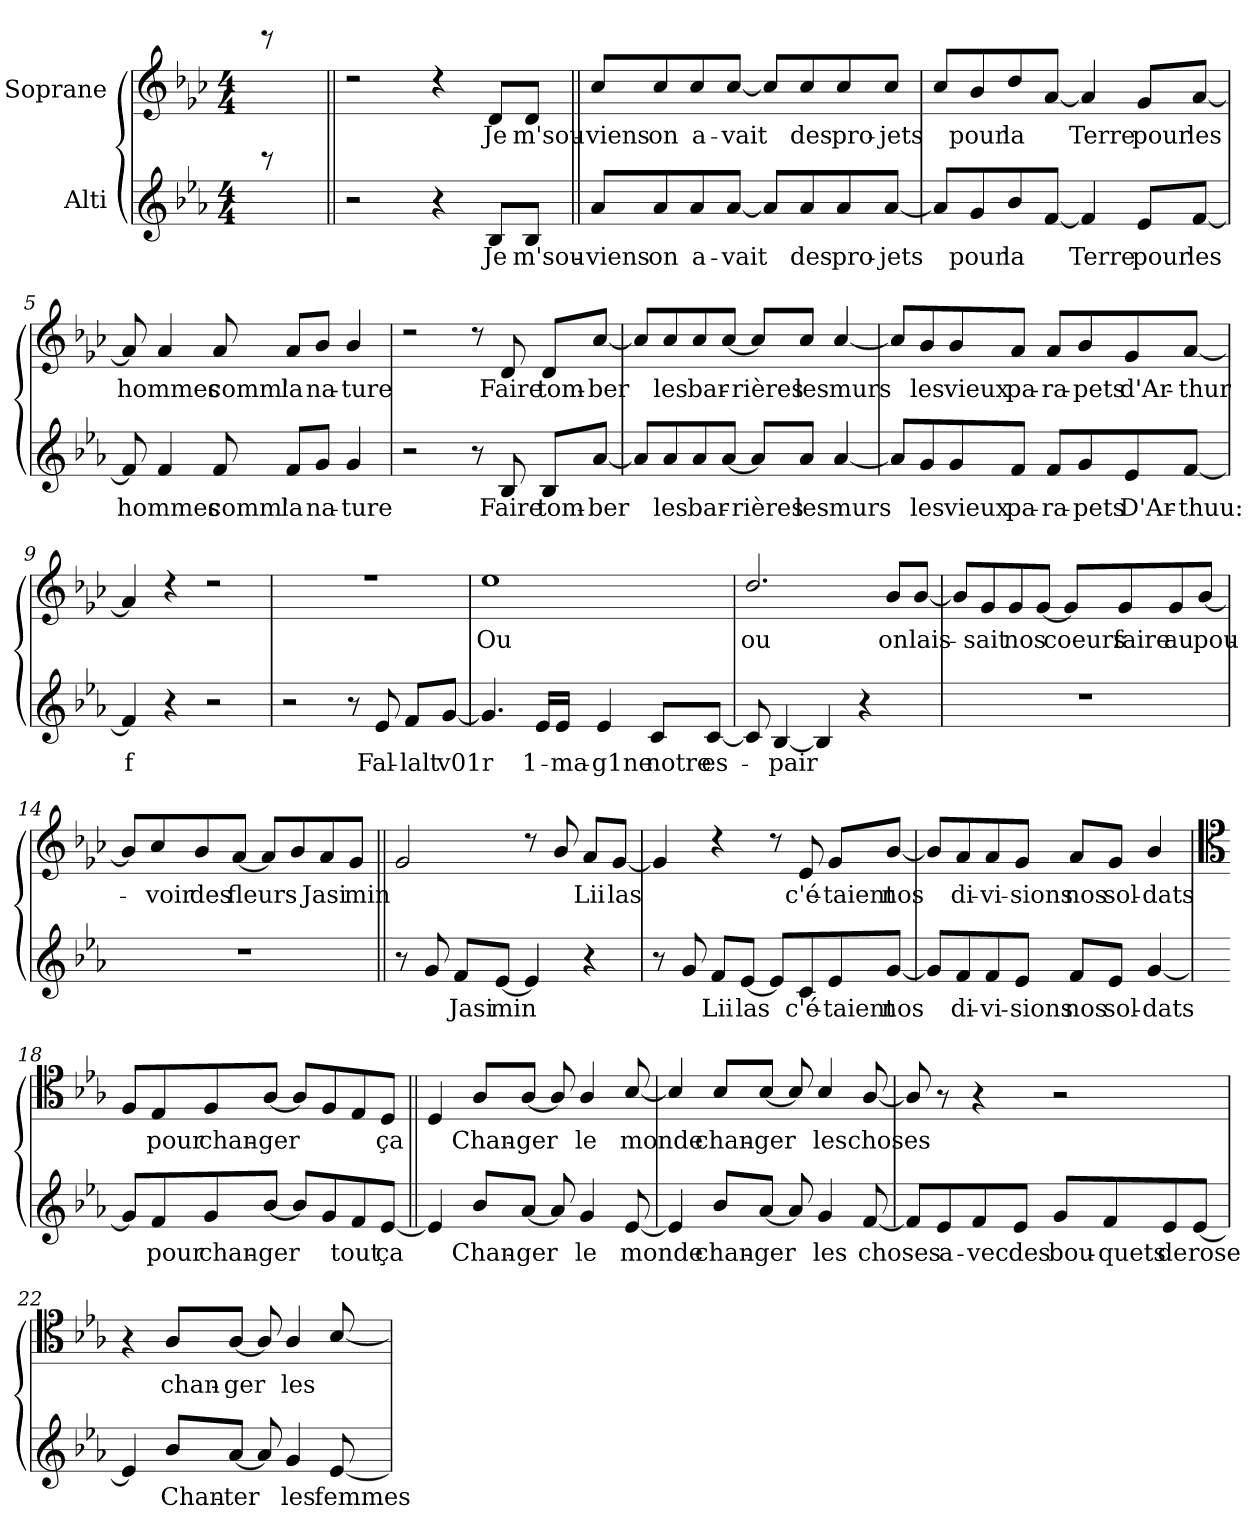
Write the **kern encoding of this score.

**kern	**text	**kern	**text
*part2	*part2	*part1	*part1
*staff2	*staff2	*staff1	*staff1
*I"Alti	*	*I"Soprane	*
*clefG2	*	*clefG3	*
*k[b-e-a-]	*	*k[b-e-a-]	*
*M4/4	*	*M4/4	*
=1||	=1||	=1||	=1||
8rbb	.	8rbb	.
=2||	=2||	=2||	=2||
2r	.	2rb	.
4r	.	4rb	.
!	!LO:LY:b	!	!LO:LY:b
8B-/L	Je	8B-/L	Je
!	!LO:LY:b	!	!LO:LY:b
8B-/J	m'sou-	8B-/J	m'sou-
=3||	=3||	=3||	=3||
!	!LO:LY:b	!	!LO:LY:b
8a-/L	-viens	8a-/L	-viens
!	!LO:LY:b	!	!LO:LY:b
8a-/	on	8a-/	on
!	!LO:LY:b	!	!LO:LY:b
8a-/	a-	8a-/	a-
!	!LO:LY:b	!	!LO:LY:b
[<8a-/J	-vait	[<8a-/J	-vait
8a-/L]	.	8a-/L]	.
!	!LO:LY:b	!	!LO:LY:b
8a-/	des	8a-/	des
!	!LO:LY:b	!	!LO:LY:b
8a-/	pro-	8a-/	pro-
!	!LO:LY:b	!	!LO:LY:b
[<8a-/J	-jets	8a-/J	-jets
=4	=4	=4	=4
8a-/L]	.	8a-/L	.
!	!LO:LY:b	!	!LO:LY:b
8g/	pour	8g/	pour
!	!LO:LY:b	!	!LO:LY:b
8b-/	la	8b-/	la
[<8f/J	.	[<8f/J	.
!	!LO:LY:b	!	!LO:LY:b
4f/]	Terre	4f/]	Terre
!	!LO:LY:b	!	!LO:LY:b
8e-/L	pour	8e-/L	pour
!	!LO:LY:b	!	!LO:LY:b
[<8f/J	les	[<8f/J	les
!!LO:LB:g=z
=5	=5	=5	=5
!	!LO:LY:b	!	!LO:LY:b
8f/]	hommes	8f/]	hommes
4f/	.	4f/	.
!	!LO:LY:b	!	!LO:LY:b
8f/	comm'	8f/	comm'
!	!LO:LY:b	!	!LO:LY:b
8f/L	la	8f/L	la
!	!LO:LY:b	!	!LO:LY:b
8g/J	na-	8g/J	na-
!	!LO:LY:b	!	!LO:LY:b
4g/	-ture	4g/	-ture
=6	=6	=6	=6
2r	.	2rcc	.
8r	.	8rb	.
!	!LO:LY:b	!	!LO:LY:b
8B-/	Faire	8B-/	Faire
!	!LO:LY:b	!	!LO:LY:b
8B-/L	tom-	8B-/L	tom-
!	!LO:LY:b	!	!LO:LY:b
[<8a-/J	-ber	[<8a-/J	-ber
=7	=7	=7	=7
8a-/L]	.	8a-/L]	.
!	!LO:LY:b	!	!LO:LY:b
8a-/	les	8a-/	les
!	!LO:LY:b	!	!LO:LY:b
8a-/	bar-	8a-/	bar-
[<8a-/J	.	[<8a-/J	.
!	!LO:LY:b	!	!LO:LY:b
8a-/L]	-rières	8a-/L]	-rières
!	!LO:LY:b	!	!LO:LY:b
8a-/J	les	8a-/J	les
!	!LO:LY:b	!	!LO:LY:b
[<4a-/	murs	[<4a-/	murs
=8	=8	=8	=8
8a-/L]	.	8a-/L]	.
!	!LO:LY:b	!	!LO:LY:b
8g/	les	8g/	les
!	!LO:LY:b	!	!LO:LY:b
8g/	vieux	8g/	vieux
!	!LO:LY:b	!	!LO:LY:b
8f/J	pa-	8f/J	pa-
!	!LO:LY:b	!	!LO:LY:b
8f/L	-ra-	8f/L	-ra-
!	!LO:LY:b	!	!LO:LY:b
8g/	-pets	8g/	-pets
!	!LO:LY:b	!	!LO:LY:b
8e-/	D'Ar-	8e-/	d'Ar-
!	!LO:LY:b	!	!LO:LY:b
[<8f/J	-thuu:	[<8f/J	-thur
!!LO:LB:g=z
=9	=9	=9	=9
!	!LO:LY:b	!	!
4f/]	f	4f/]	.
4r	.	4rb	.
2r	.	2rcc	.
=10	=10	=10	=10
2r	.	1rdd	.
8r	.	.	.
!	!LO:LY:b	!	!
8e-/	Fal-	.	.
!	!LO:LY:b	!	!
8f/L	-lalt	.	.
!	!LO:LY:b	!	!
[<8g/J	v01r	.	.
=11	=11	=11	=11
!	!	!	!LO:LY:b
4.g/]	.	1cc	Ou
!	!LO:LY:b	!	!
16e-/LL	1-	.	.
!	!LO:LY:b	!	!
16e-/JJ	-ma-	.	.
!	!LO:LY:b	!	!
4e-/	-g1ne	.	.
!	!LO:LY:b	!	!
8c/L	notre	.	.
!	!LO:LY:b	!	!
[<8c/J	es-	.	.
=12	=12	=12	=12
!	!	!	!LO:LY:b
8c/]	.	2.b-/	ou
!	!LO:LY:b	!	!
[<4B-/	-pair	.	.
4B-/]	.	.	.
4r	.	.	.
!	!	!	!LO:LY:b
.	.	8g/L	on
!	!	!	!LO:LY:b
8ryy	.	[<8g/J	lais-
=13	=13	=13	=13
1rdd	.	8g/L]	.
!	!	!	!LO:LY:b
.	.	8e-/	-sait
!	!	!	!LO:LY:b
.	.	8e-/	nos
.	.	[<8e-/J	.
!	!	!	!LO:LY:b
.	.	8e-/L]	coeurs
!	!	!	!LO:LY:b
.	.	8e-/	faire
!	!	!	!LO:LY:b
.	.	8e-/	au
!	!	!	!LO:LY:b
.	.	[<8g/J	pou-
!!LO:LB:g=z
=14	=14	=14	=14
1rdd	.	8g/L]	.
!	!	!	!LO:LY:b
.	.	8a-/	-voir
!	!	!	!LO:LY:b
.	.	8g/	des
!	!	!	!LO:LY:b
.	.	[<8f/J	fleurs
.	.	8f/L]	.
.	.	8g/	.
!	!	!	!LO:LY:b
.	.	8f/	Jasi
!	!	!	!LO:LY:b
.	.	8e-/J	min
=15||	=15||	=15||	=15||
8r	.	2e-/	.
8g/	.	.	.
!	!LO:LY:b	!	!
8f/L	Jasi	.	.
!	!LO:LY:b	!	!
[<8e-/J	min	.	.
4e-/]	.	8rb	.
.	.	8g/	.
!	!	!	!LO:LY:b
4r	.	8f/L	Lii
!	!	!	!LO:LY:b
.	.	[<8e-/J	las
=16	=16	=16	=16
8r	.	4e-/]	.
8g/	.	.	.
!	!LO:LY:b	!	!
8f/L	Lii	4rb	.
!	!LO:LY:b	!	!
[<8e-/J	las	.	.
8e-/L]	.	8rb	.
!	!LO:LY:b	!	!LO:LY:b
8c/	c'é-	8c/	c'é-
!	!LO:LY:b	!	!LO:LY:b
8e-/	-taient	8e-/L	-taient
!	!LO:LY:b	!	!LO:LY:b
[<8g/J	nos	[<8g/J	nos
=17	=17	=17	=17
8g/L]	.	8g/L]	.
!	!LO:LY:b	!	!LO:LY:b
8f/	di-	8f/	di-
!	!LO:LY:b	!	!LO:LY:b
8f/	-vi-	8f/	-vi-
!	!LO:LY:b	!	!LO:LY:b
8e-/J	-sions	8e-/J	-sions
!	!LO:LY:b	!	!LO:LY:b
8f/L	nos	8f/L	nos
!	!LO:LY:b	!	!LO:LY:b
8e-/J	sol-	8e-/J	sol-
!	!LO:LY:b	!	!LO:LY:b
[<4g/	-dats	4g/	-dats
!!LO:LB:g=z
=18	=18	=18	=18
*	*	*clefC4	*
8g/L]	.	8F/L	.
!	!LO:LY:b	!	!LO:LY:b
8f/	pour	8E-/	pour
!	!LO:LY:b	!	!LO:LY:b
8g/	chan-	8F/	chan-
!	!LO:LY:b	!	!LO:LY:b
[<8b-/J	-ger	[<8A-/J	-ger
8b-/L]	.	8A-/L]	.
8g/	.	8F/	.
!	!LO:LY:b	!	!
8f/	tout	8E-/	.
!	!LO:LY:b	!	!LO:LY:b
[<8e-/J	ça	8D/J	ça
=19||	=19||	=19||	=19||
4e-/]	.	4D/	.
!	!LO:LY:b	!	!LO:LY:b
8b-/L	Chan-	8A-/L	Chan-
!	!LO:LY:b	!	!LO:LY:b
[<8a-/J	-ger	[<8A-/J	-ger
8a-/]	.	8A-/]	.
!	!LO:LY:b	!	!LO:LY:b
4g/	le	4A-/	le
!	!LO:LY:b	!	!LO:LY:b
[<8e-/	monde	[<8B-/	monde
=20	=20	=20	=20
4e-/]	.	4B-/]	.
!	!LO:LY:b	!	!LO:LY:b
8b-/L	chan-	8B-/L	chan-
!	!LO:LY:b	!	!LO:LY:b
[<8a-/J	-ger	[<8B-/J	-ger
8a-/]	.	8B-/]	.
!	!LO:LY:b	!	!LO:LY:b
4g/	les	4B-/	les
!	!LO:LY:b	!	!LO:LY:b
[<8f/	choses	[<8A-/	choses
=21	=21	=21	=21
8f/L]	.	8A-/]	.
!	!LO:LY:b	!	!
8e-/	a-	8r	.
!	!LO:LY:b	!	!
8f/	-vec	4r	.
!	!LO:LY:b	!	!
8e-/J	des	.	.
!	!LO:LY:b	!	!
8g/L	bou-	2r	.
!	!LO:LY:b	!	!
8f/	-quets	.	.
!	!LO:LY:b	!	!
8e-/	de	.	.
!	!LO:LY:b	!	!
[<8e-/J	rose	.	.
!!LO:LB:g=z
=22	=22	=22	=22
4e-/]	.	4r	.
!	!LO:LY:b	!	!LO:LY:b
8b-/L	Chan-	8A-/L	chan-
!	!LO:LY:b	!	!LO:LY:b
[<8a-/J	-ter	[<8A-/J	-ger
8a-/]	.	8A-/]	.
!	!LO:LY:b	!	!LO:LY:b
4g/	les	4A-/	les
!	!LO:LY:b	!	!
[<8e-/	femmes	[<8B-/	.
=	=	=	=
*-	*-	*-	*-
